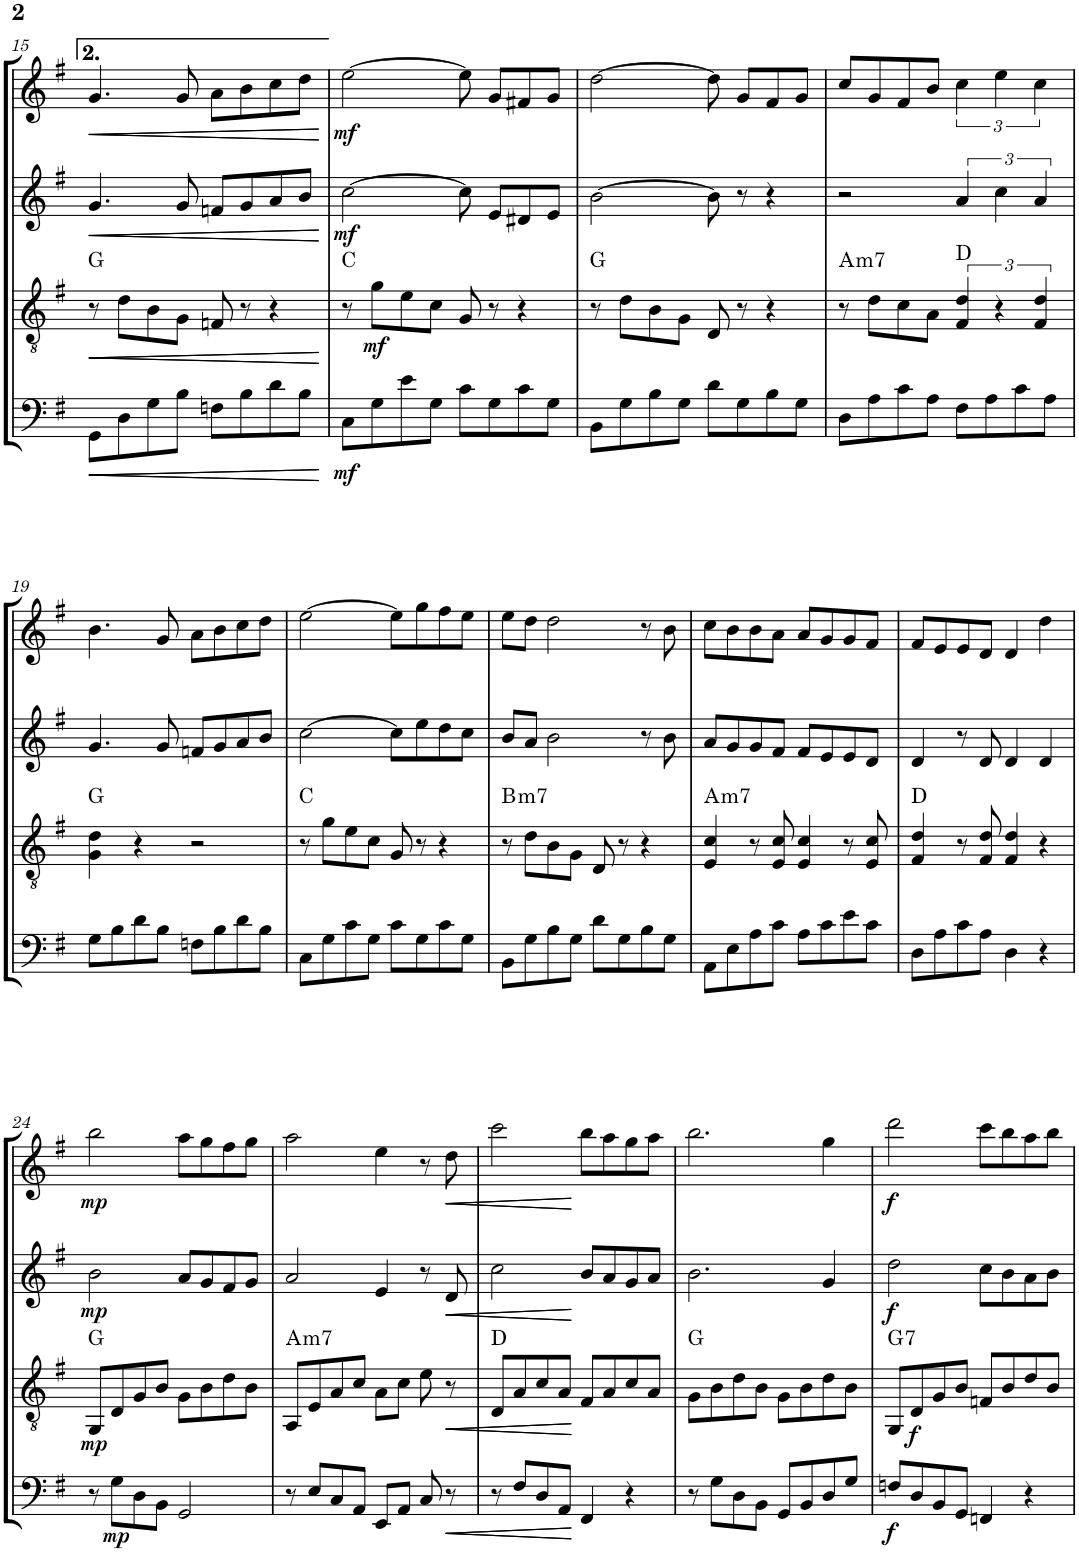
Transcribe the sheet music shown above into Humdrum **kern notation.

**kern	**dynam	**kern	**dynam	**harte	**kern	**dynam	**kern	**dynam
*part4	*part4	*part3	*part3	*part3	*part2	*part2	*part1	*part1
*staff4	*staff4	*staff3	*staff3	*	*staff2	*staff2	*staff1	*staff1
*I"Vc	*	*I"Guit	*	*	*I"FL	*	*I"VLn	*
*I'Vc	*	*	*	*	*I'Fl	*	*	*
!!LO:PB:g=z
*clefF4	*	*clefGv2	*	*	*clefG2	*	*clefG2	*
*k[f#]	*	*k[f#]	*	*	*k[f#]	*	*k[f#]	*
*M4/4	*	*M4/4	*	*	*M4/4	*	*M4/4	*
=15	=15	=15	=15	=15	=15	=15	=15	=15
!	!LO:HP:b	!	!LO:HP:b	!	!	!LO:HP:b	!	!LO:HP:b
8GG\L	<	8r	<	G:maj	4.g/	<	4.g/	<
!	!LO:HP:b	!	!LO:HP:b	!	!	!	!	!
8D\	<	8d\L	<	.	.	.	.	.
8G\	.	8B\	.	.	.	.	.	.
!	!	!	!	!	!	!LO:HP:b	!	!LO:HP:b
8B\J	.	8G\J	.	.	8g/	<	8g/	<
8Fn\L	.	8Fn/	.	.	8fn/L	.	8a\L	.
8B\	.	8r	.	.	8g/	.	8b\	.
8d\	.	4r	.	.	8a/	.	8cc\	.
8B\J	.	.	.	.	8b/J	.	8dd\J	.
.	[ [	.	[ [	.	.	[ [	.	[ [
=16	=16	=16	=16	=16	=16	=16	=16	=16
!	!LO:DY:b	!	!	!	!	!LO:DY:b	!	!LO:DY:b
8C\L	mf	8r	.	C:maj	[2cc\	mf	[2ee\	mf
!	!	!	!LO:DY:b	!	!	!	!	!
8G\	.	8g\L	mf	.	.	.	.	.
8e\	.	8e\	.	.	.	.	.	.
8G\J	.	8c\J	.	.	.	.	.	.
8c\L	.	8G/	.	.	8cc\]	.	8ee\]	.
8G\	.	8r	.	.	8e/L	.	8g/L	.
8c\	.	4r	.	.	8d#X/	.	8f#X/	.
8G\J	.	.	.	.	8e/J	.	8g/J	.
=17	=17	=17	=17	=17	=17	=17	=17	=17
8BB\L	.	8r	.	G:maj	[2b\	.	[2dd\	.
8G\	.	8d\L	.	.	.	.	.	.
8B\	.	8B\	.	.	.	.	.	.
8G\J	.	8G\J	.	.	.	.	.	.
8d\L	.	8D/	.	.	8b\]	.	8dd\]	.
8G\	.	8r	.	.	8r	.	8g/L	.
8B\	.	4r	.	.	4r	.	8f#/	.
8G\J	.	.	.	.	.	.	8g/J	.
=18	=18	=18	=18	=18	=18	=18	=18	=18
!	!	!	!	!LO:H:kt=m7	!	!	!	!
8D\L	.	8r	.	A:min7	2r	.	8cc/L	.
8A\	.	8d\L	.	.	.	.	8g/	.
8c\	.	8c\	.	.	.	.	8f#/	.
8A\J	.	8A\J	.	.	.	.	8b/J	.
8F#\L	.	6F#/ 6d/	.	D:maj	6a/	.	6cc\	.
8A\	.	.	.	.	.	.	.	.
.	.	6r	.	.	6cc\	.	6ee\	.
8c\	.	.	.	.	.	.	.	.
.	.	6F#/ 6d/	.	.	6a/	.	6cc\	.
8A\J	.	.	.	.	.	.	.	.
!!LO:LB:g=z
=19	=19	=19	=19	=19	=19	=19	=19	=19
8G\L	.	4G\ 4d\	.	G:maj	4.g/	.	4.b\	.
8B\	.	.	.	.	.	.	.	.
8d\	.	4r	.	.	.	.	.	.
8B\J	.	.	.	.	8g/	.	8g/	.
8Fn\L	.	2r	.	.	8fn/L	.	8a\L	.
8B\	.	.	.	.	8g/	.	8b\	.
8d\	.	.	.	.	8a/	.	8cc\	.
8B\J	.	.	.	.	8b/J	.	8dd\J	.
=20	=20	=20	=20	=20	=20	=20	=20	=20
8C\L	.	8r	.	C:maj	[2cc\	.	[2ee\	.
8G\	.	8g\L	.	.	.	.	.	.
8c\	.	8e\	.	.	.	.	.	.
8G\J	.	8c\J	.	.	.	.	.	.
8c\L	.	8G/	.	.	8cc\L]	.	8ee\L]	.
8G\	.	8r	.	.	8ee\	.	8gg\	.
8c\	.	4r	.	.	8dd\	.	8ff#\	.
8G\J	.	.	.	.	8cc\J	.	8ee\J	.
=21	=21	=21	=21	=21	=21	=21	=21	=21
!	!	!	!	!LO:H:kt=m7	!	!	!	!
8BB\L	.	8r	.	B:min7	8b/L	.	8ee\L	.
8G\	.	8d\L	.	.	8a/J	.	8dd\J	.
8B\	.	8B\	.	.	2b\	.	2dd\	.
8G\J	.	8G\J	.	.	.	.	.	.
8d\L	.	8D/	.	.	.	.	.	.
8G\	.	8r	.	.	.	.	.	.
8B\	.	4r	.	.	8r	.	8r	.
8G\J	.	.	.	.	8b\	.	8b\	.
=22	=22	=22	=22	=22	=22	=22	=22	=22
!	!	!	!	!LO:H:kt=m7	!	!	!	!
8AA\L	.	4E/ 4c/	.	A:min7	8a/L	.	8cc\L	.
8E\	.	.	.	.	8g/	.	8b\	.
8A\	.	8r	.	.	8g/	.	8b\	.
8c\J	.	8E/ 8c/	.	.	8f#/J	.	8a\J	.
8A\L	.	4E/ 4c/	.	.	8f#/L	.	8a/L	.
8c\	.	.	.	.	8e/	.	8g/	.
8e\	.	8r	.	.	8e/	.	8g/	.
8c\J	.	8E/ 8c/	.	.	8d/J	.	8f#/J	.
=23	=23	=23	=23	=23	=23	=23	=23	=23
8D\L	.	4F#/ 4d/	.	D:maj	4d/	.	8f#/L	.
8A\	.	.	.	.	.	.	8e/	.
8c\	.	8r	.	.	8r	.	8e/	.
8A\J	.	8F#/ 8d/	.	.	8d/	.	8d/J	.
4D\	.	4F#/ 4d/	.	.	4d/	.	4d/	.
4r	.	4r	.	.	4d/	.	4dd\	.
!!LO:LB:g=z
=24	=24	=24	=24	=24	=24	=24	=24	=24
!	!	!	!LO:DY:b	!	!	!LO:DY:b	!	!LO:DY:b
8r	.	8GG/L	mp	G:maj	2b\	mp	2bb\	mp
!	!LO:DY:b	!	!	!	!	!	!	!
8G\L	mp	8D/	.	.	.	.	.	.
8D\	.	8G/	.	.	.	.	.	.
8BB\J	.	8B/J	.	.	.	.	.	.
2GG/	.	8G\L	.	.	8a/L	.	8aa\L	.
.	.	8B\	.	.	8g/	.	8gg\	.
.	.	8d\	.	.	8f#/	.	8ff#\	.
.	.	8B\J	.	.	8g/J	.	8gg\J	.
=25	=25	=25	=25	=25	=25	=25	=25	=25
!	!	!	!	!LO:H:kt=m7	!	!	!	!
8r	.	8AA/L	.	A:min7	2a/	.	2aa\	.
8E/L	.	8E/	.	.	.	.	.	.
8C/	.	8A/	.	.	.	.	.	.
8AA/J	.	8c/J	.	.	.	.	.	.
8EE/L	.	8A\L	.	.	4e/	.	4ee\	.
8AA/J	.	8c\J	.	.	.	.	.	.
8C/	.	8e\	.	.	8r	.	8r	.
!	!LO:HP:b	!	!LO:HP:b	!	!	!LO:HP:b	!	!LO:HP:b
8r	<	8r	<	.	8d/	<	8dd\	<
=26	=26	=26	=26	=26	=26	=26	=26	=26
!	!LO:HP:b	!	!LO:HP:b	!	!	!LO:HP:b	!	!LO:HP:b
8r	<	8D/L	<	D:maj	2cc\	<	2ccc\	<
8F#/L	.	8A/	.	.	.	.	.	.
8D/	.	8c/	.	.	.	.	.	.
8AA/J	.	8A/J	.	.	.	.	.	.
4FF#/	[ [	8F#/L	[ [	.	8b/L	[ [	8bb\L	[ [
.	.	8A/	.	.	8a/	.	8aa\	.
4r	.	8c/	.	.	8g/	.	8gg\	.
.	.	8A/J	.	.	8a/J	.	8aa\J	.
=27	=27	=27	=27	=27	=27	=27	=27	=27
8r	.	8G\L	.	G:maj	2.b\	.	2.bb\	.
8G\L	.	8B\	.	.	.	.	.	.
8D\	.	8d\	.	.	.	.	.	.
8BB\J	.	8B\J	.	.	.	.	.	.
8GG/L	.	8G\L	.	.	.	.	.	.
8BB/	.	8B\	.	.	.	.	.	.
8D/	.	8d\	.	.	4g/	.	4gg\	.
8G/J	.	8B\J	.	.	.	.	.	.
=28	=28	=28	=28	=28	=28	=28	=28	=28
!	!LO:DY:b	!	!	!LO:H:kt=7	!	!LO:DY:b	!	!LO:DY:b
8Fn/L	f	8GG/L	.	G:7	2dd\	f	2ddd\	f
!	!	!	!LO:DY:b	!	!	!	!	!
8D/	.	8D/	f	.	.	.	.	.
8BB/	.	8G/	.	.	.	.	.	.
8GG/J	.	8B/J	.	.	.	.	.	.
4FFn/	.	8Fn/L	.	.	8cc\L	.	8ccc\L	.
.	.	8B/	.	.	8b\	.	8bb\	.
4r	.	8d/	.	.	8a\	.	8aa\	.
.	.	8B/J	.	.	8b\J	.	8bb\J	.
=	=	=	=	=	=	=	=	=
*-	*-	*-	*-	*-	*-	*-	*-	*-
